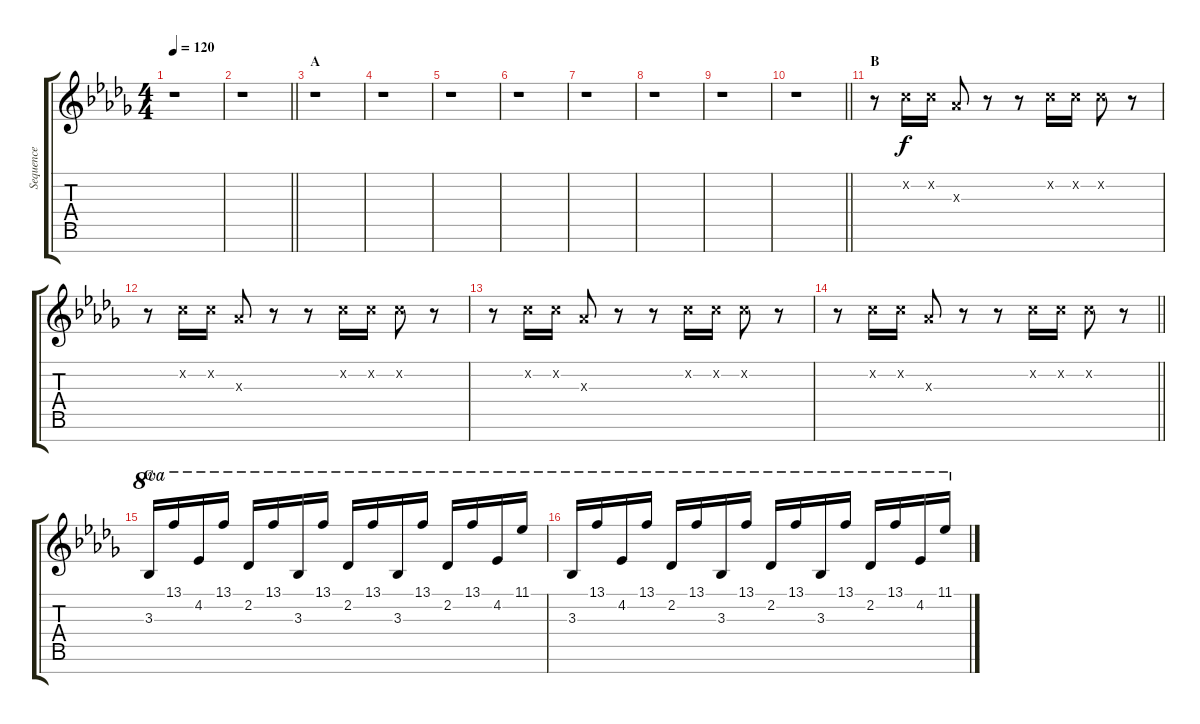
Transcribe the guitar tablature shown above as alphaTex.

\track ("Sequence" "Sequence") {instrument lead2sawtooth}
\staff {score tabs}
\tuning (E5 B4 G4 D4 A3 E3 B2) {hide}
\ts (4 4)
\tempo 120
\clef g2
\ks db
r.1{dy f} |
\barLineRight lightlight
r.1 |
\section ("" "A")
r.1 |
r.1 |
r.1 |
r.1 |
r.1 |
r.1 |
r.1 |
\barLineRight lightlight
r.1 |
\section ("" "B")
r.8 1.2{x}.16 1.2{x}.16 1.3{x}.8 r.8 r.8 1.2{x}.16 1.2{x}.16 1.2{x}.8 r.8 |
r.8 1.2{x}.16 1.2{x}.16 1.3{x}.8 r.8 r.8 1.2{x}.16 1.2{x}.16 1.2{x}.8 r.8 |
r.8 1.2{x}.16 1.2{x}.16 1.3{x}.8 r.8 r.8 1.2{x}.16 1.2{x}.16 1.2{x}.8 r.8 |
\barLineRight lightlight
r.8 1.2{x}.16 1.2{x}.16 1.3{x}.8 r.8 r.8 1.2{x}.16 1.2{x}.16 1.2{x}.8 r.8 |
\section ("" "C")
3.3.16{ot 8va} 13.1.16{ot 8va} 4.2.16{ot 8va} 13.1.16{ot 8va} 2.2.16{ot 8va} 13.1.16{ot 8va} 3.3.16{ot 8va} 13.1.16{ot 8va} 2.2.16{ot 8va} 13.1.16{ot 8va} 3.3.16{ot 8va} 13.1.16{ot 8va} 2.2.16{ot 8va} 13.1.16{ot 8va} 4.2.16{ot 8va} 11.1.16{ot 8va} |
3.3.16{ot 8va} 13.1.16{ot 8va} 4.2.16{ot 8va} 13.1.16{ot 8va} 2.2.16{ot 8va} 13.1.16{ot 8va} 3.3.16{ot 8va} 13.1.16{ot 8va} 2.2.16{ot 8va} 13.1.16{ot 8va} 3.3.16{ot 8va} 13.1.16{ot 8va} 2.2.16{ot 8va} 13.1.16{ot 8va} 4.2.16{ot 8va} 11.1.16{ot 8va}
